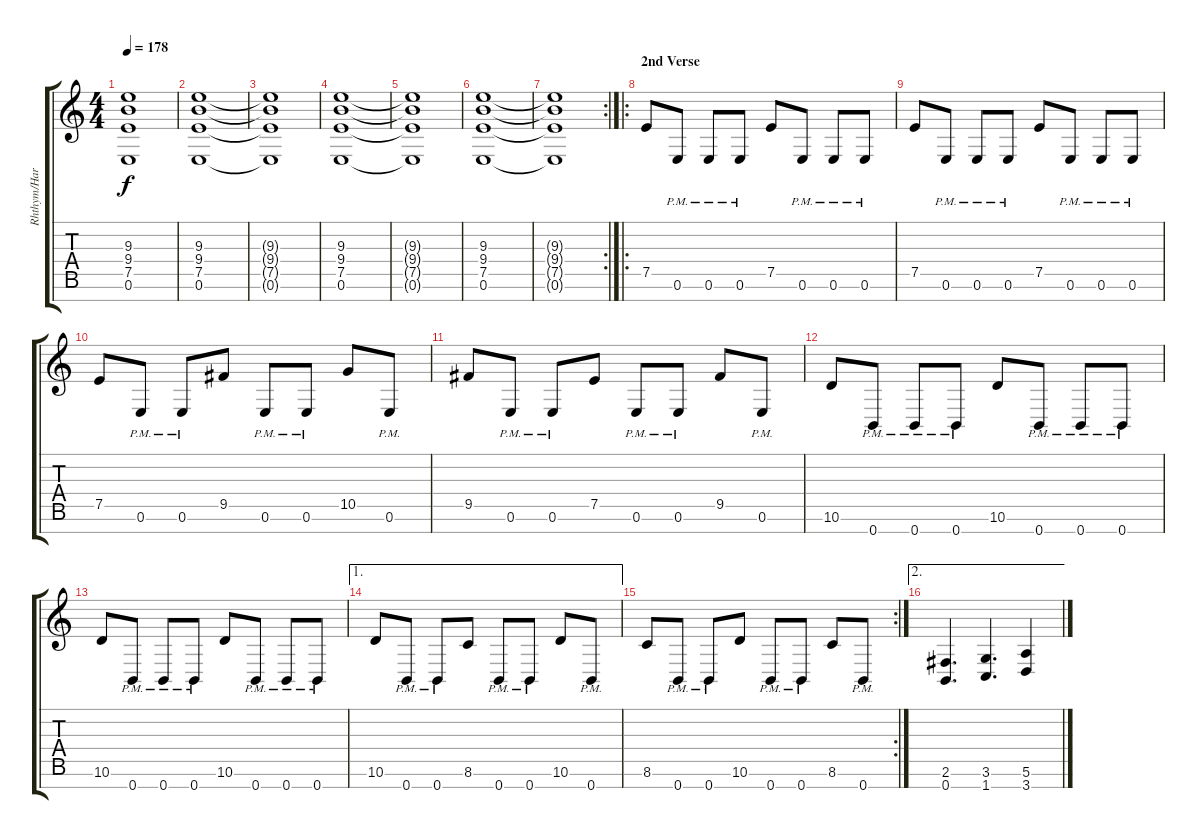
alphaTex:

\track ("Rhthym/Harmony/Badass Chords Guitar" "Rhthym/Har") {instrument overdrivenguitar}
\staff {score tabs}
\tuning (E4 B3 G3 D3 A2 E2 B1) {hide}
\ts (4 4)
\tempo 178
\clef g2
\ks c
(9.3{t} 9.4{t} 7.5{t} 0.6{t}).1{dy f} |
(9.3 9.4 7.5 0.6).1 |
(9.3{t} 9.4{t} 7.5{t} 0.6{t}).1 |
(9.3 9.4 7.5 0.6).1 |
(9.3{t} 9.4{t} 7.5{t} 0.6{t}).1 |
(9.3 9.4 7.5 0.6).1 |
\rc 2
(9.3{t} 9.4{t} 7.5{t} 0.6{t}).1 |
\ro
\section ("" "2nd Verse")
7.5.8 0.6{pm}.8 0.6{pm}.8 0.6{pm}.8 7.5.8 0.6{pm}.8 0.6{pm}.8 0.6{pm}.8 |
7.5.8 0.6{pm}.8 0.6{pm}.8 0.6{pm}.8 7.5.8 0.6{pm}.8 0.6{pm}.8 0.6{pm}.8 |
7.5.8 0.6{pm}.8 0.6{pm}.8 9.5.8 0.6{pm}.8 0.6{pm}.8 10.5.8 0.6{pm}.8 |
9.5.8 0.6{pm}.8 0.6{pm}.8 7.5.8 0.6{pm}.8 0.6{pm}.8 9.5.8 0.6{pm}.8 |
10.6.8 0.7{pm}.8 0.7{pm}.8 0.7{pm}.8 10.6.8 0.7{pm}.8 0.7{pm}.8 0.7{pm}.8 |
10.6.8 0.7{pm}.8 0.7{pm}.8 0.7{pm}.8 10.6.8 0.7{pm}.8 0.7{pm}.8 0.7{pm}.8 |
\ae 1
10.6.8 0.7{pm}.8 0.7{pm}.8 8.6.8 0.7{pm}.8 0.7{pm}.8 10.6.8 0.7{pm}.8 |
\rc 2
8.6.8 0.7{pm}.8 0.7{pm}.8 10.6.8 0.7{pm}.8 0.7{pm}.8 8.6.8 0.7{pm}.8 |
\ae 2
(2.6 0.7).4{d} (3.6 1.7).4{d} (5.6 3.7).4
